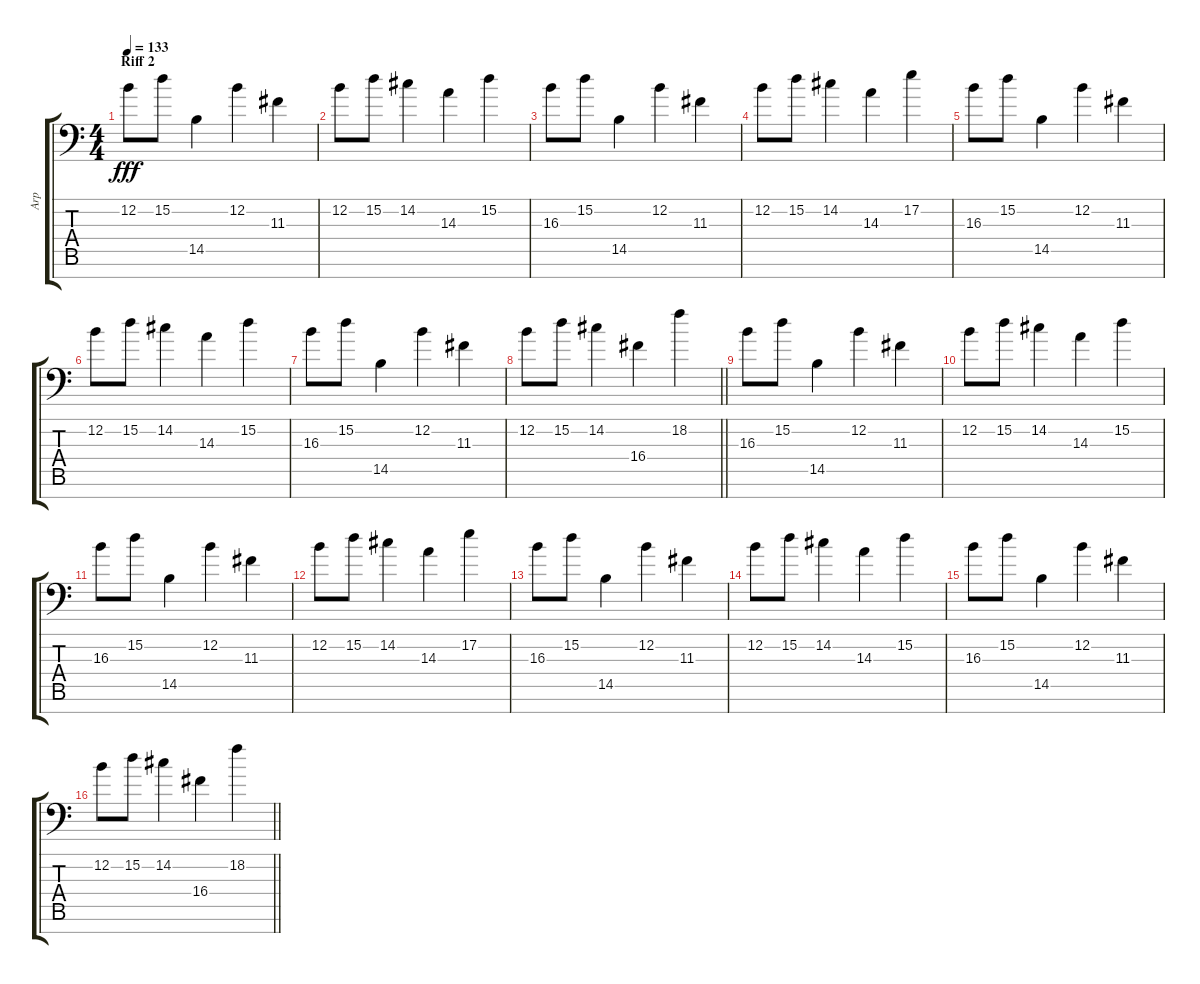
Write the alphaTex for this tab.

\track ("Arp" "Arp") {instrument lead4chiff}
\staff {score tabs}
\tuning (C8 B3 G3 D3 A2 E2 C-1) {hide}
\ts (4 4)
\section ("" "Riff 2")
\tempo 133
\clef f4
\ks c
12.2.8{dy fff} 15.2.8 14.5.4 12.2.4 11.3.4 |
12.2.8 15.2.8 14.2.4 14.3.4 15.2.4 |
16.3.8 15.2.8 14.5.4 12.2.4 11.3.4 |
12.2.8 15.2.8 14.2.4 14.3.4 17.2.4 |
16.3.8 15.2.8 14.5.4 12.2.4 11.3.4 |
12.2.8 15.2.8 14.2.4 14.3.4 15.2.4 |
16.3.8 15.2.8 14.5.4 12.2.4 11.3.4 |
\barLineRight lightlight
12.2.8 15.2.8 14.2.4 16.4.4 18.2.4 |
16.3.8 15.2.8 14.5.4 12.2.4 11.3.4 |
12.2.8 15.2.8 14.2.4 14.3.4 15.2.4 |
16.3.8 15.2.8 14.5.4 12.2.4 11.3.4 |
12.2.8 15.2.8 14.2.4 14.3.4 17.2.4 |
16.3.8 15.2.8 14.5.4 12.2.4 11.3.4 |
12.2.8 15.2.8 14.2.4 14.3.4 15.2.4 |
16.3.8 15.2.8 14.5.4 12.2.4 11.3.4 |
\barLineRight lightlight
12.2.8 15.2.8 14.2.4 16.4.4 18.2.4
